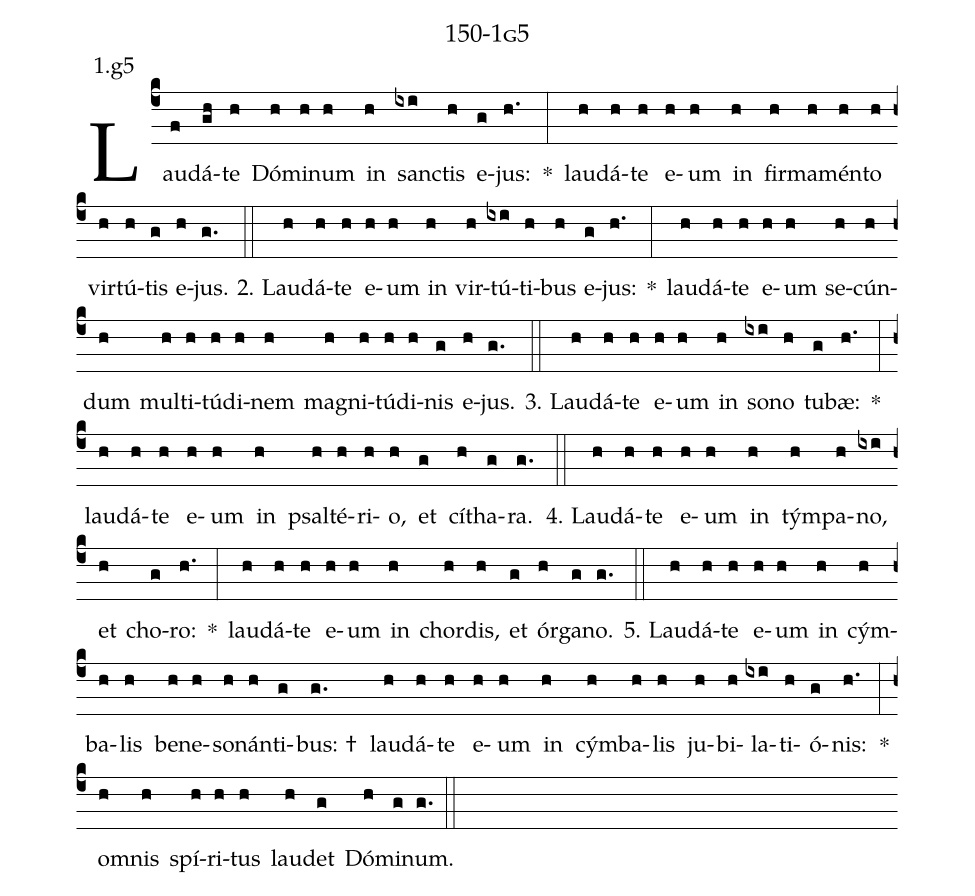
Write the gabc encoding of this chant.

name: 150-1g5;
annotation: 1.g5;
%%
(c4)Lau(f)dá(gh)te(h) Dó(h)mi(h)num(h) in(h) sanc(ixi)tis(h) e(g)jus:(h.) *(:) lau(h)dá(h)te(h) e(h)um(h) in(h) fir(h)ma(h)mén(h)to(h) vir(h)tú(h)tis(g) e(h)jus.(g.) (::)
2. Lau(h)dá(h)te(h) e(h)um(h) in(h) vir(h)tú(ixi)ti(h)bus(h) e(g)jus:(h.) *(:) lau(h)dá(h)te(h) e(h)um(h) se(h)cún(h)dum(h) mul(h)ti(h)tú(h)di(h)nem(h) ma(h)gni(h)tú(h)di(h)nis(g) e(h)jus.(g.) (::)
3. Lau(h)dá(h)te(h) e(h)um(h) in(h) so(ixi)no(h) tu(g)bæ:(h.) *(:) lau(h)dá(h)te(h) e(h)um(h) in(h) psal(h)té(h)ri(h)o,(h) et(g) cí(h)tha(g)ra.(g.) (::)
4. Lau(h)dá(h)te(h) e(h)um(h) in(h) tým(h)pa(h)no,(ixi) et(h) cho(g)ro:(h.) *(:) lau(h)dá(h)te(h) e(h)um(h) in(h) chor(h)dis,(h) et(g) ór(h)ga(g)no.(g.) (::)
5. Lau(h)dá(h)te(h) e(h)um(h) in(h) cým(h)ba(h)lis(h) be(h)ne(h)so(h)nán(h)ti(g)bus: †(g.) lau(h)dá(h)te(h) e(h)um(h) in(h) cým(h)ba(h)lis(h) ju(h)bi(h)la(ixi)ti(h)ó(g)nis:(h.) *(:) om(h)nis(h) spí(h)ri(h)tus(h) lau(h)det(g) Dó(h)mi(g)num.(g.) (::)
